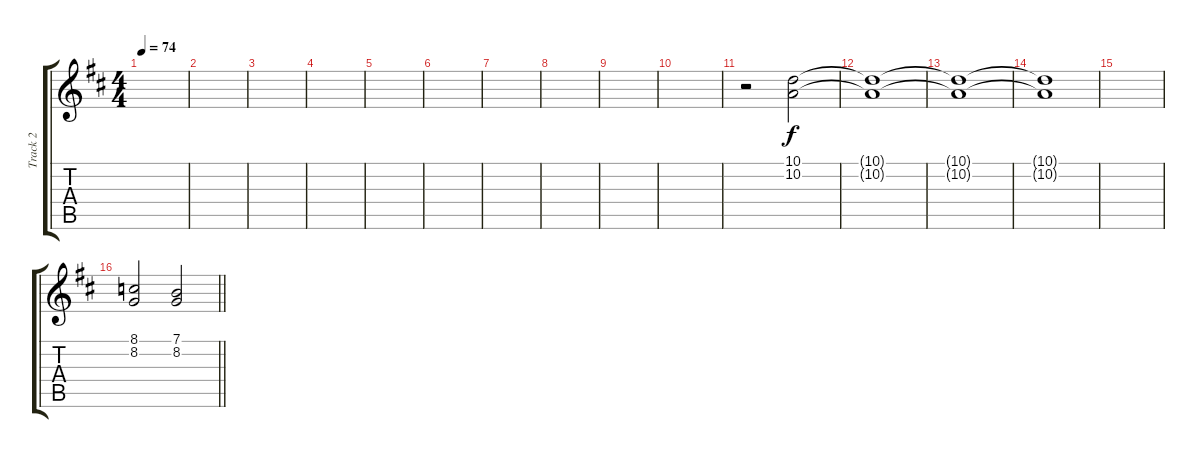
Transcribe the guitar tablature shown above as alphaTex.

\track ("Track 2" "Track 2") {instrument choiraahs}
\staff {score tabs}
\tuning (E4 B3 G3 D3 A2 E2) {hide}
\ts (4 4)
\tempo 74
\clef g2
\ks d
|
|
|
|
|
|
|
|
|
|
r.2 (10.1 10.2).2 |
(10.1{t} 10.2{t}).1 |
(10.1{t} 10.2{t}).1 |
(10.1{t} 10.2{t}).1 |
|
\barLineRight lightlight
(8.1 8.2).2 (7.1 8.2).2
